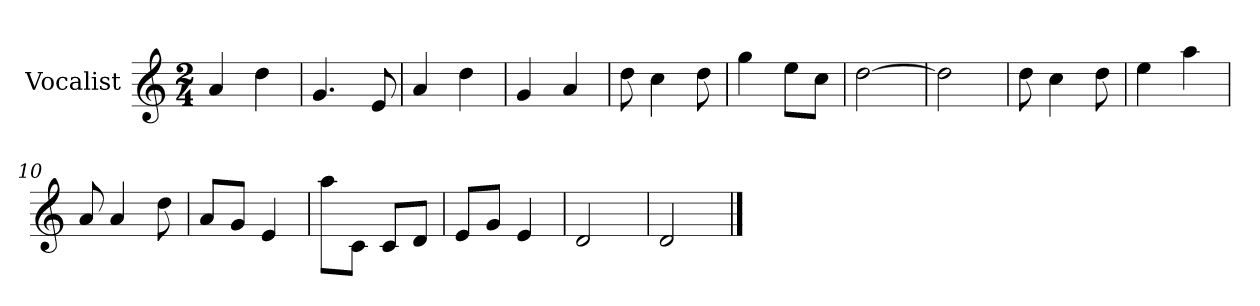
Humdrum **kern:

**kern
*part1
*staff1
*I"Vocalist
*k[]
*C:
*M2/4
=
4a
4dd
=1
4.g
8e
=2
4a
4dd
=3
4g
4a
=4
8dd
4cc
8dd
=5
4gg
8eeL
8ccJ
=6
[2dd
=7
2dd]
=8
8dd
4cc
8dd
=9
4ee
4aa
=10
8a
4a
8dd
=11
8aL
8gJ
4e
=12
8aaL
8cJ
8cL
8dJ
=13
8eL
8gJ
4e
=14
2d
=15
2d
==
*-
